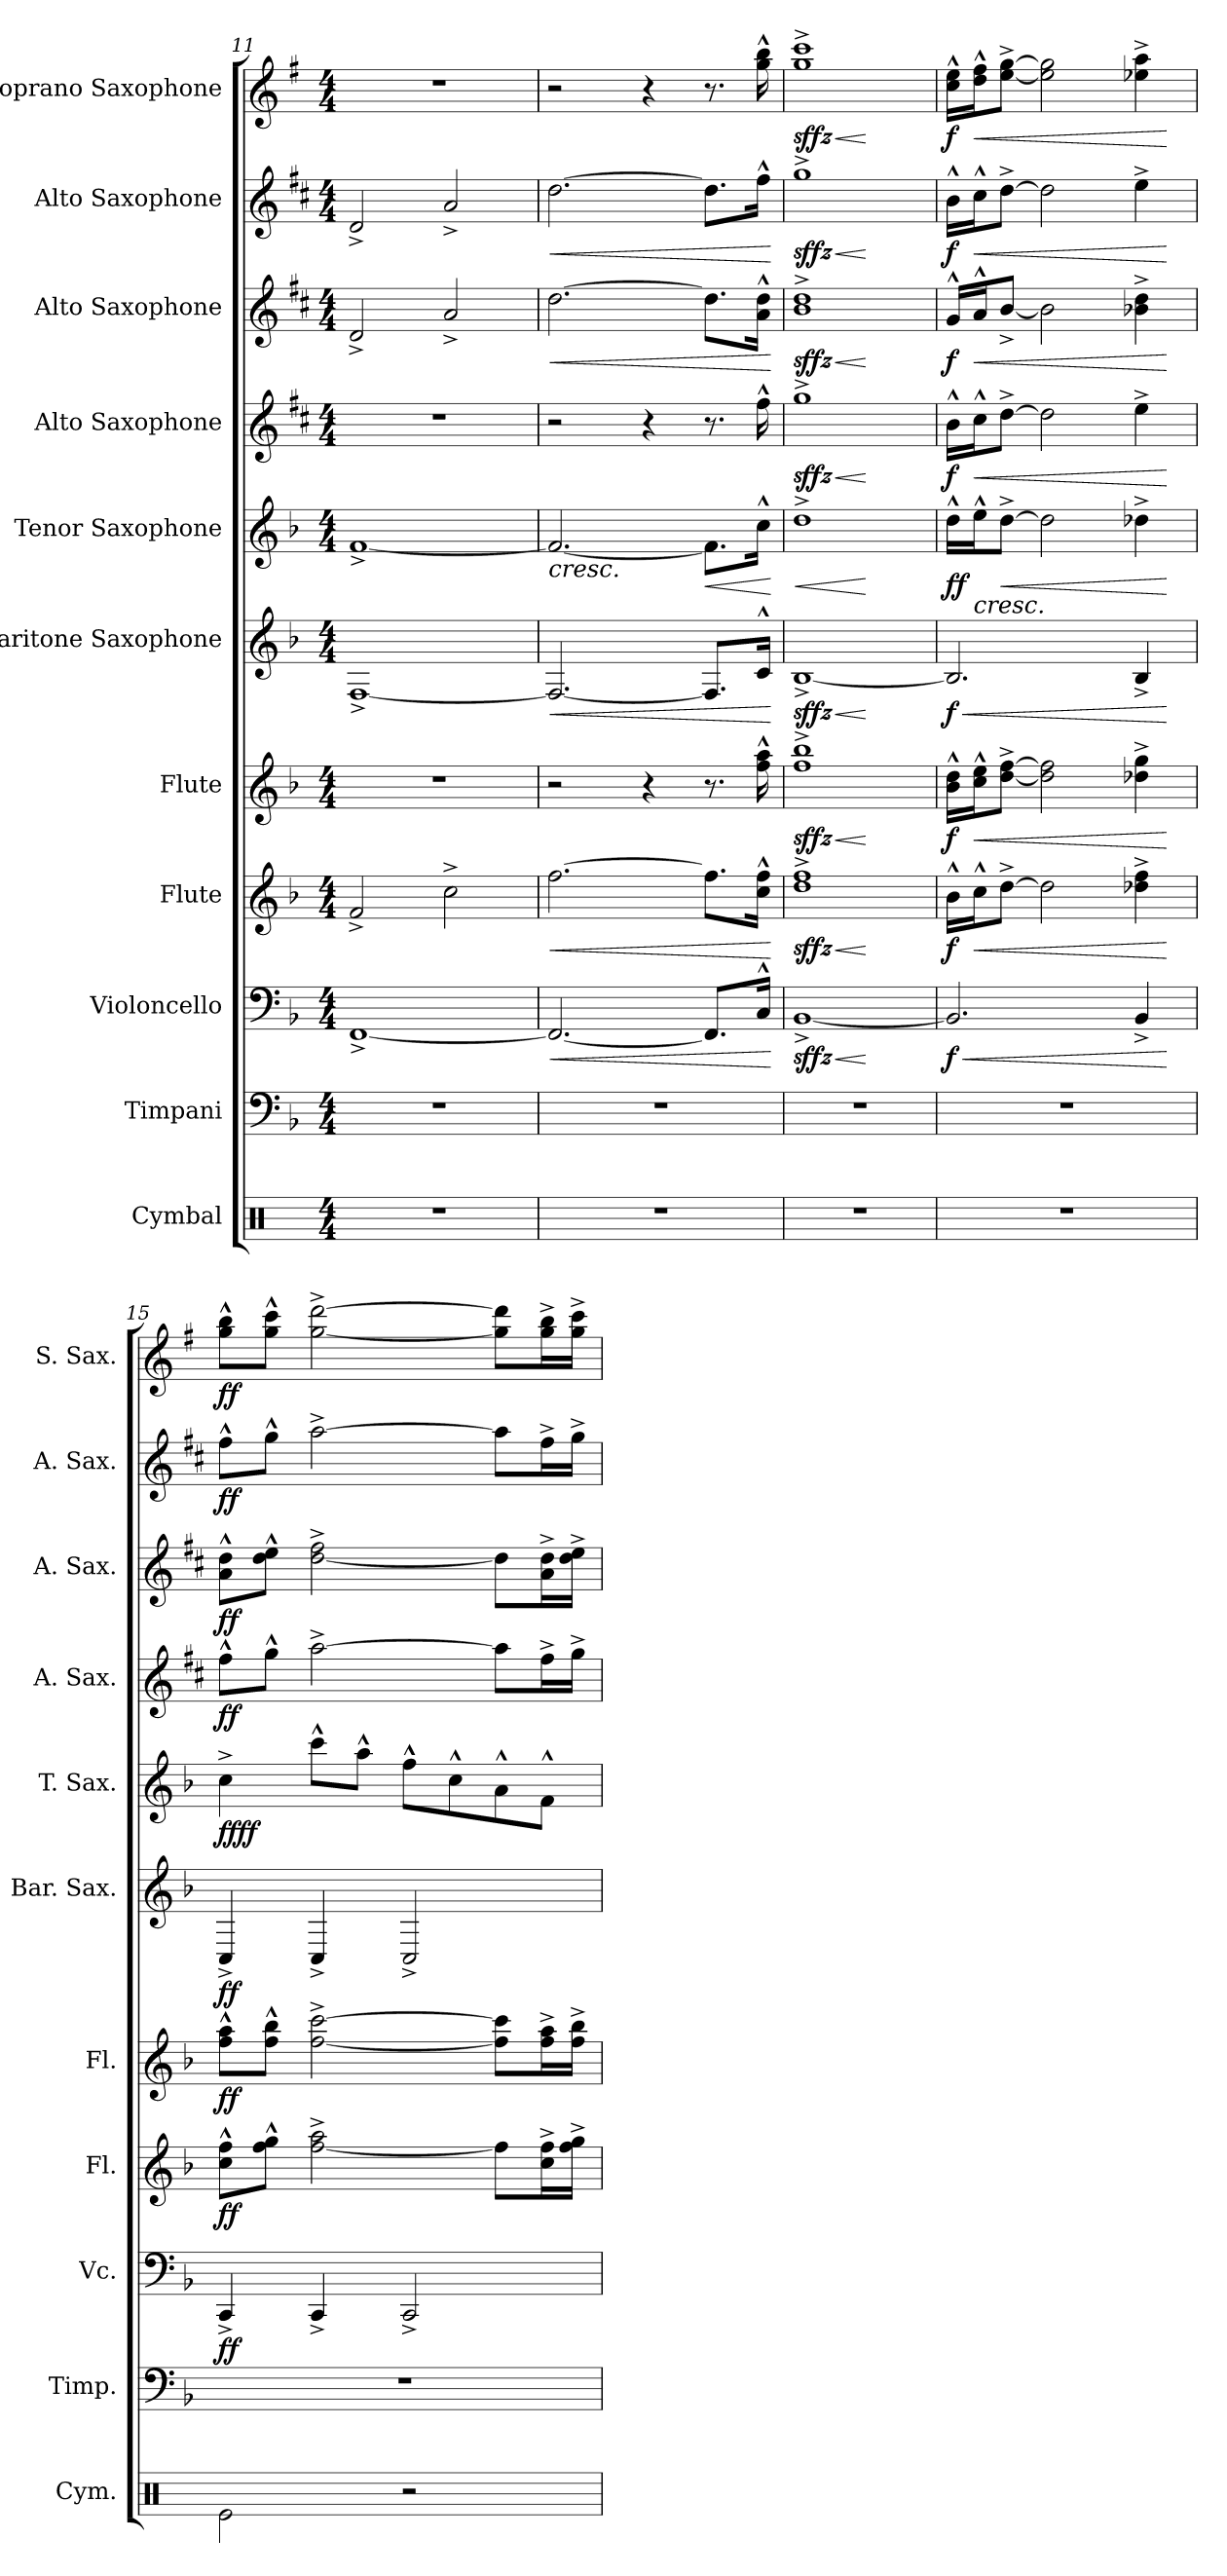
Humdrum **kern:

**kern	**kern	**kern	**dynam	**kern	**dynam	**kern	**dynam	**kern	**dynam	**kern	**dynam	**kern	**dynam	**kern	**dynam	**kern	**dynam	**kern	**dynam
*part11	*part10	*part9	*part9	*part8	*part8	*part7	*part7	*part6	*part6	*part5	*part5	*part4	*part4	*part3	*part3	*part2	*part2	*part1	*part1
*staff11	*staff10	*staff9	*staff9	*staff8	*staff8	*staff7	*staff7	*staff6	*staff6	*staff5	*staff5	*staff4	*staff4	*staff3	*staff3	*staff2	*staff2	*staff1	*staff1
*I"Cymbal	*I"Timpani	*I"Violoncello	*	*I"Flute	*	*I"Flute	*	*I"Baritone Saxophone	*	*I"Tenor Saxophone	*	*I"Alto Saxophone	*	*I"Alto Saxophone	*	*I"Alto Saxophone	*	*I"Soprano Saxophone	*
*I'Cym.	*I'Timp.	*I'Vc.	*	*I'Fl.	*	*I'Fl.	*	*I'Bar. Sax.	*	*I'T. Sax.	*	*I'A. Sax.	*	*I'A. Sax.	*	*I'A. Sax.	*	*I'S. Sax.	*
*clefX	*clefF4	*clefF4	*	*clefG2	*	*clefG2	*	*clefG2	*	*clefG2	*	*clefG2	*	*clefG2	*	*clefG2	*	*clefG2	*
*	*	*	*	*	*	*	*	*ITrd12c21	*	*ITrd8c14	*	*ITrd5c9	*	*ITrd5c9	*	*ITrd5c9	*	*ITrd1c2	*
*k[]	*k[b-]	*k[b-]	*	*k[b-]	*	*k[b-]	*	*k[b-]	*	*k[b-]	*	*k[b-]	*	*k[b-]	*	*k[b-]	*	*k[b-]	*
*M4/4	*M4/4	*M4/4	*	*M4/4	*	*M4/4	*	*M4/4	*	*M4/4	*	*M4/4	*	*M4/4	*	*M4/4	*	*M4/4	*
=11	=11	=11	=11	=11	=11	=11	=11	=11	=11	=11	=11	=11	=11	=11	=11	=11	=11	=11	=11
1r	1r	[1FF^	.	2f^/	.	1r	.	[1FF^	.	[1F^	.	1r	.	2F^/	.	2F^/	.	1r	.
.	.	.	.	2cc^\	.	.	.	.	.	.	.	.	.	2c^/	.	2c^/	.	.	.
=12	=12	=12	=12	=12	=12	=12	=12	=12	=12	=12	=12	=12	=12	=12	=12	=12	=12	=12	=12
!	!	!	!LO:HP:b	!	!LO:HP:b	!	!	!	!LO:HP:b	!	!LO:HP:b	!	!	!	!LO:HP:b	!	!LO:HP:b	!	!
1r	1r	2.FF/_	<	[2.ff\	<	2r	.	2.FF/_	<	2.F/_	<	2r	.	[2.f\	<	[2.f\	<	2r	.
.	.	.	.	.	.	4r	.	.	.	.	.	4r	.	.	.	.	.	4r	.
!	!	!	!	!	!	!	!	!	!	!	!LO:HP:b	!	!	!	!	!	!	!	!
.	.	8.FF/L]	.	8.ff\L]	.	8.r	.	8.FF/L]	.	8.F\L]	<	8.r	.	8.f\L]	.	8.f\L]	.	8.r	.
.	.	16C^^/Jk	.	16cc\^^ 16ff\^^Jk	.	16ff\^^ 16aa\^^	.	16C^^/Jk	.	16c^^\Jk	.	16a^^\	.	16c\^^ 16f\^^Jk	.	16a^^\Jk	.	16ff\^^ 16aa\^^	.
.	.	.	[	.	[	.	.	.	[	.	[ [	.	.	.	[	.	[	.	.
=13	=13	=13	=13	=13	=13	=13	=13	=13	=13	=13	=13	=13	=13	=13	=13	=13	=13	=13	=13
!	!	!	!LO:HP:b	!	!LO:HP:b	!	!LO:HP:b	!	!LO:HP:b	!	!LO:HP:b	!	!	!	!	!	!	!	!
!	!	!	!LO:DY:n=1:b	!	!LO:DY:n=1:b	!	!LO:DY:n=1:b	!	!LO:DY:n=1:b	!	!LO:HP:n=1:b	!	!LO:HP:b	!	!LO:HP:b	!	!LO:HP:b	!	!LO:HP:b
!	!	!	!	!	!	!	!	!	!	!	!LO:DY:n=1:b	!	!	!	!	!	!	!	!
!	!	!	!	!	!	!	!	!	!	!	!LO:DY:n=2:b	!	!LO:DY:n=1:b	!	!LO:DY:n=1:b	!	!LO:DY:n=1:b	!	!LO:DY:n=1:b
1r	1r	[1BB-^	< sffz	1dd^ 1ff^	< sffz	1ff^ 1bb-^	< sffz	[1BB-^	< sffz	1d^	< < sffz sffz	1b-^	< sffz	1d^ 1f^	< sffz	1b-^	< sffz	1ff^ 1bb-^	< sffz
.	.	.	[	.	[	.	[	.	[	.	[	.	[	.	[	.	[	.	[
=14	=14	=14	=14	=14	=14	=14	=14	=14	=14	=14	=14	=14	=14	=14	=14	=14	=14	=14	=14
!	!	!	!LO:HP:b	!	!	!	!	!	!LO:HP:b	!	!	!	!	!	!	!	!	!	!
!	!	!	!LO:DY:n=1:b	!	!LO:DY:b	!	!LO:DY:b	!	!LO:DY:n=1:b	!	!LO:DY:b	!	!	!	!	!	!	!	!
!	!	!	!	!	!	!	!	!	!	!	!LO:DY:n=1:b	!	!LO:DY:b	!	!LO:DY:b	!	!LO:DY:b	!	!LO:DY:b
1r	1r	2.BB-/]	< f	16b-^^\LL	f	16b-\^^ 16dd\^^LL	f	2.BB-/]	< f	16d^^\LL	f f	16d^^\LL	f	16B-^^/LL	f	16d^^\LL	f	16b-\^^ 16dd\^^LL	f
!	!	!	!	!	!LO:HP:b	!	!LO:HP:b	!	!	!	!LO:HP:n=1:b	!	!LO:HP:b	!	!LO:HP:b	!	!LO:HP:b	!	!LO:HP:b
.	.	.	.	16cc^^\J	<	16cc\^^ 16ee\^^J	<	.	.	16e^^\J	[ <	16e^^\J	<	16c^^/J	<	16e^^\J	<	16cc\^^ 16ee\^^J	<
!	!	!	!	!	!	!	!	!	!	!	!LO:HP:b	!	!	!	!	!	!	!	!
.	.	.	.	[8dd^\J	.	[8dd\^ [8ff\^J	.	.	.	[8d^\J	<	[8f^\J	.	[8d^/J	.	[8f^\J	.	[8dd\^ [8ff\^J	.
.	.	.	.	2dd\]	.	2dd\] 2ff\]	.	.	.	2d\]	.	2f\]	.	2d\]	.	2f\]	.	2dd\] 2ff\]	.
.	.	4BB-^/	.	4dd-X\^ 4ff\^	.	4dd-X\^ 4gg\^	.	4BB-^/	.	4d-X^\	.	4g^\	.	4d-X\^ 4f\^	.	4g^\	.	4dd-X\^ 4gg\^	.
.	.	.	[	.	[	.	[	.	[	.	[ [	.	[	.	[	.	[	.	[
!!LO:PB:g=z
=15	=15	=15	=15	=15	=15	=15	=15	=15	=15	=15	=15	=15	=15	=15	=15	=15	=15	=15	=15
!	!	!	!LO:DY:b	!	!LO:DY:b	!	!LO:DY:b	!	!LO:DY:b	!	!LO:DY:b	!	!	!	!	!	!	!	!
!	!	!	!	!	!	!	!	!	!	!	!LO:DY:n=1:b	!	!LO:DY:b	!	!LO:DY:b	!	!LO:DY:b	!	!LO:DY:b
2Re\	1r	4CC^/	ff	8cc\^^ 8ff\^^L	ff	8ff\^^ 8aa\^^L	ff	4CC^/	ff	4c^\	ff ff	8a^^\L	ff	8c\^^ 8f\^^L	ff	8a^^\L	ff	8ff\^^ 8aa\^^L	ff
.	.	.	.	8ff\^^ 8gg\^^J	.	8ff\^^ 8bb-\^^J	.	.	.	.	.	8b-^^\J	.	8f\^^ 8g\^^J	.	8b-^^\J	.	8ff\^^ 8bb-\^^J	.
.	.	4CC^/	.	[2ff\^ 2aa\^	.	[2ff\^ [2ccc\^	.	4CC^/	.	8cc^^\L	.	[2cc^\	.	[2f\^ 2a\^	.	[2cc^\	.	[2ff\^ [2ccc\^	.
.	.	.	.	.	.	.	.	.	.	8a^^\J	.	.	.	.	.	.	.	.	.
2r	.	2CC^/	.	.	.	.	.	2CC^/	.	8f^^\L	.	.	.	.	.	.	.	.	.
.	.	.	.	.	.	.	.	.	.	8c^^\	.	.	.	.	.	.	.	.	.
.	.	.	.	8ff\L]	.	8ff\] 8ccc\]L	.	.	.	8A^^\	.	8cc\L]	.	8f\L]	.	8cc\L]	.	8ff\] 8ccc\]L	.
.	.	.	.	16cc\^ 16ff\^L	.	16ff\^ 16aa\^L	.	.	.	8F^^\J	.	16a^\L	.	16c\^ 16f\^L	.	16a^\L	.	16ff\^ 16aa\^L	.
.	.	.	.	16ff\^ 16gg\^JJ	.	16ff\^ 16bb-\^JJ	.	.	.	.	.	16b-^\JJ	.	16f\^ 16g\^JJ	.	16b-^\JJ	.	16ff\^ 16bb-\^JJ	.
=	=	=	=	=	=	=	=	=	=	=	=	=	=	=	=	=	=	=	=
*-	*-	*-	*-	*-	*-	*-	*-	*-	*-	*-	*-	*-	*-	*-	*-	*-	*-	*-	*-
